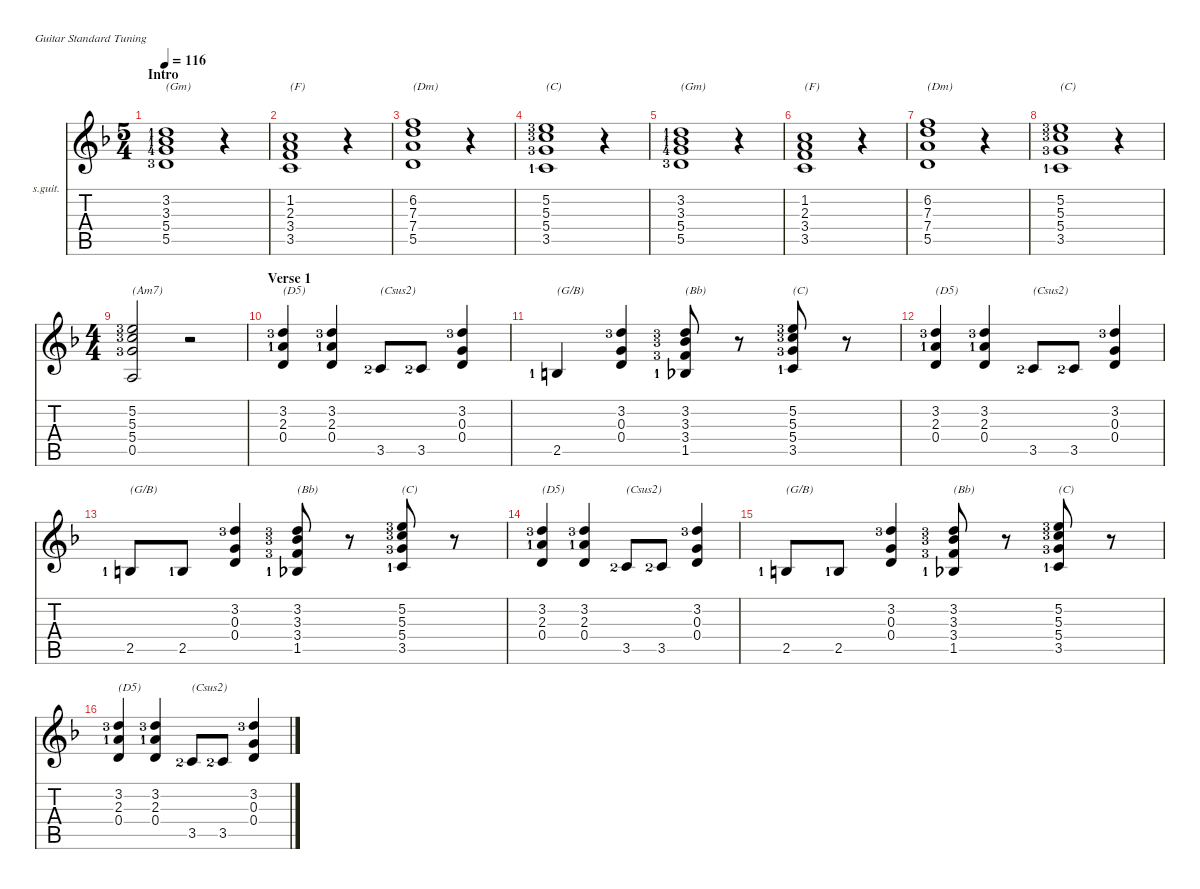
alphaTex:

\defaultSystemsLayout 4
\hideDynamics
\bracketExtendMode nobrackets
\firstSystemTrackNameOrientation horizontal
\otherSystemsTrackNameOrientation horizontal
\track ("rhythm & lead 10" "s.guit.") {instrument acousticguitarsteel}
\staff {score tabs}
\tuning (E4 B3 G3 D3 A2 E2)
\ts (5 4)
\beaming (8 6 4)
\section ("" "Intro")
\tempo 116
\clef g2
\ks dminor
(5.5{lf 4 acc forcenatural} 5.4{lf 5 acc forcenatural} 3.3{lf 2 acc b} 3.2{lf 2 acc forcenatural}).1{txt "(Gm)" dy mf instrument acousticguitarsteel beam Up} r.4{beam Up} |
(3.5{acc forcenatural} 3.4{acc forcenatural} 2.3{acc forcenatural} 1.2{acc forcenatural}).1{txt "(F)" beam Up} r.4{beam Up} |
(5.5{acc forcenatural} 7.4{acc forcenatural} 7.3{acc forcenatural} 6.2{acc forcenatural}).1{txt "(Dm)" beam Up} r.4{beam Up} |
(3.5{lf 2 acc forcenatural} 5.4{lf 4 acc forcenatural} 5.3{lf 4 acc forcenatural} 5.2{lf 4 acc forcenatural}).1{txt "(C)" beam Up} r.4{beam Up} |
(5.5{lf 4 acc forcenatural} 5.4{lf 5 acc forcenatural} 3.3{lf 2 acc b} 3.2{lf 2 acc forcenatural}).1{txt "(Gm)" beam Up} r.4{beam Up} |
(3.5{acc forcenatural} 3.4{acc forcenatural} 2.3{acc forcenatural} 1.2{acc forcenatural}).1{txt "(F)" beam Up} r.4{beam Up} |
(5.5{acc forcenatural} 7.4{acc forcenatural} 7.3{acc forcenatural} 6.2{acc forcenatural}).1{txt "(Dm)" beam Up} r.4{beam Up} |
(3.5{lf 2 acc forcenatural} 5.4{lf 4 acc forcenatural} 5.3{lf 4 acc forcenatural} 5.2{lf 4 acc forcenatural}).1{txt "(C)" beam Up} r.4{beam Up} |
\ts (4 4)
\beaming (8 2 2 2 2)
(0.5{acc forcenatural} 5.4{lf 4 acc forcenatural} 5.3{lf 4 acc forcenatural} 5.2{lf 4 acc forcenatural}).2{txt "(Am7)" beam Up} r.2{beam Up} |
\section ("" "Verse 1")
(0.4{acc forcenatural} 2.3{lf 2 acc forcenatural} 3.2{lf 4 acc forcenatural}).4{txt "(D5)" beam Up} (0.4{acc forcenatural} 2.3{lf 2 acc forcenatural} 3.2{lf 4 acc forcenatural}).4{beam Up} 3.5{lf 3 acc forcenatural}.8{txt "(Csus2)" beam Up} 3.5{lf 3 acc forcenatural}.8{beam Up} (0.3{acc forcenatural} 3.2{lf 4 acc forcenatural} 0.4{acc forcenatural}).4{beam Up} |
2.5{lf 2 acc forcenatural}.4{txt "(G/B)" beam Up} (0.3{acc forcenatural} 3.2{lf 4 acc forcenatural} 0.4{acc forcenatural}).4{beam Up} (1.5{lf 2 acc b} 3.4{lf 4 acc forcenatural} 3.3{lf 4 acc b} 3.2{lf 4 acc forcenatural}).8{txt "(Bb)" beam Up} r.8{beam Up} (3.5{lf 2 acc forcenatural} 5.4{lf 4 acc forcenatural} 5.3{lf 4 acc forcenatural} 5.2{lf 4 acc forcenatural}).8{txt "(C)" beam Up} r.8{beam Up} |
(0.4{acc forcenatural} 2.3{lf 2 acc forcenatural} 3.2{lf 4 acc forcenatural}).4{txt "(D5)" beam Up} (0.4{acc forcenatural} 2.3{lf 2 acc forcenatural} 3.2{lf 4 acc forcenatural}).4{beam Up} 3.5{lf 3 acc forcenatural}.8{txt "(Csus2)" beam Up} 3.5{lf 3 acc forcenatural}.8{beam Up} (0.3{acc forcenatural} 3.2{lf 4 acc forcenatural} 0.4{acc forcenatural}).4{beam Up} |
2.5{lf 2 acc forcenatural}.8{txt "(G/B)" beam Up} 2.5{lf 2 acc forcenatural}.8{beam Up} (0.3{acc forcenatural} 3.2{lf 4 acc forcenatural} 0.4{acc forcenatural}).4{beam Up} (1.5{lf 2 acc b} 3.4{lf 4 acc forcenatural} 3.3{lf 4 acc b} 3.2{lf 4 acc forcenatural}).8{txt "(Bb)" beam Up} r.8{beam Up} (3.5{lf 2 acc forcenatural} 5.4{lf 4 acc forcenatural} 5.3{lf 4 acc forcenatural} 5.2{lf 4 acc forcenatural}).8{txt "(C)" beam Up} r.8{beam Up} |
(0.4{acc forcenatural} 2.3{lf 2 acc forcenatural} 3.2{lf 4 acc forcenatural}).4{txt "(D5)" beam Up} (0.4{acc forcenatural} 2.3{lf 2 acc forcenatural} 3.2{lf 4 acc forcenatural}).4{beam Up} 3.5{lf 3 acc forcenatural}.8{txt "(Csus2)" beam Up} 3.5{lf 3 acc forcenatural}.8{beam Up} (0.3{acc forcenatural} 3.2{lf 4 acc forcenatural} 0.4{acc forcenatural}).4{beam Up} |
2.5{lf 2 acc forcenatural}.8{txt "(G/B)" beam Up} 2.5{lf 2 acc forcenatural}.8{beam Up} (0.3{acc forcenatural} 3.2{lf 4 acc forcenatural} 0.4{acc forcenatural}).4{beam Up} (1.5{lf 2 acc b} 3.4{lf 4 acc forcenatural} 3.3{lf 4 acc b} 3.2{lf 4 acc forcenatural}).8{txt "(Bb)" beam Up} r.8{beam Up} (3.5{lf 2 acc forcenatural} 5.4{lf 4 acc forcenatural} 5.3{lf 4 acc forcenatural} 5.2{lf 4 acc forcenatural}).8{txt "(C)" beam Up} r.8{beam Up} |
(0.4{acc forcenatural} 2.3{lf 2 acc forcenatural} 3.2{lf 4 acc forcenatural}).4{txt "(D5)" beam Up} (0.4{acc forcenatural} 2.3{lf 2 acc forcenatural} 3.2{lf 4 acc forcenatural}).4{beam Up} 3.5{lf 3 acc forcenatural}.8{txt "(Csus2)" beam Up} 3.5{lf 3 acc forcenatural}.8{beam Up} (0.3{acc forcenatural} 3.2{lf 4 acc forcenatural} 0.4{acc forcenatural}).4{beam Up}
